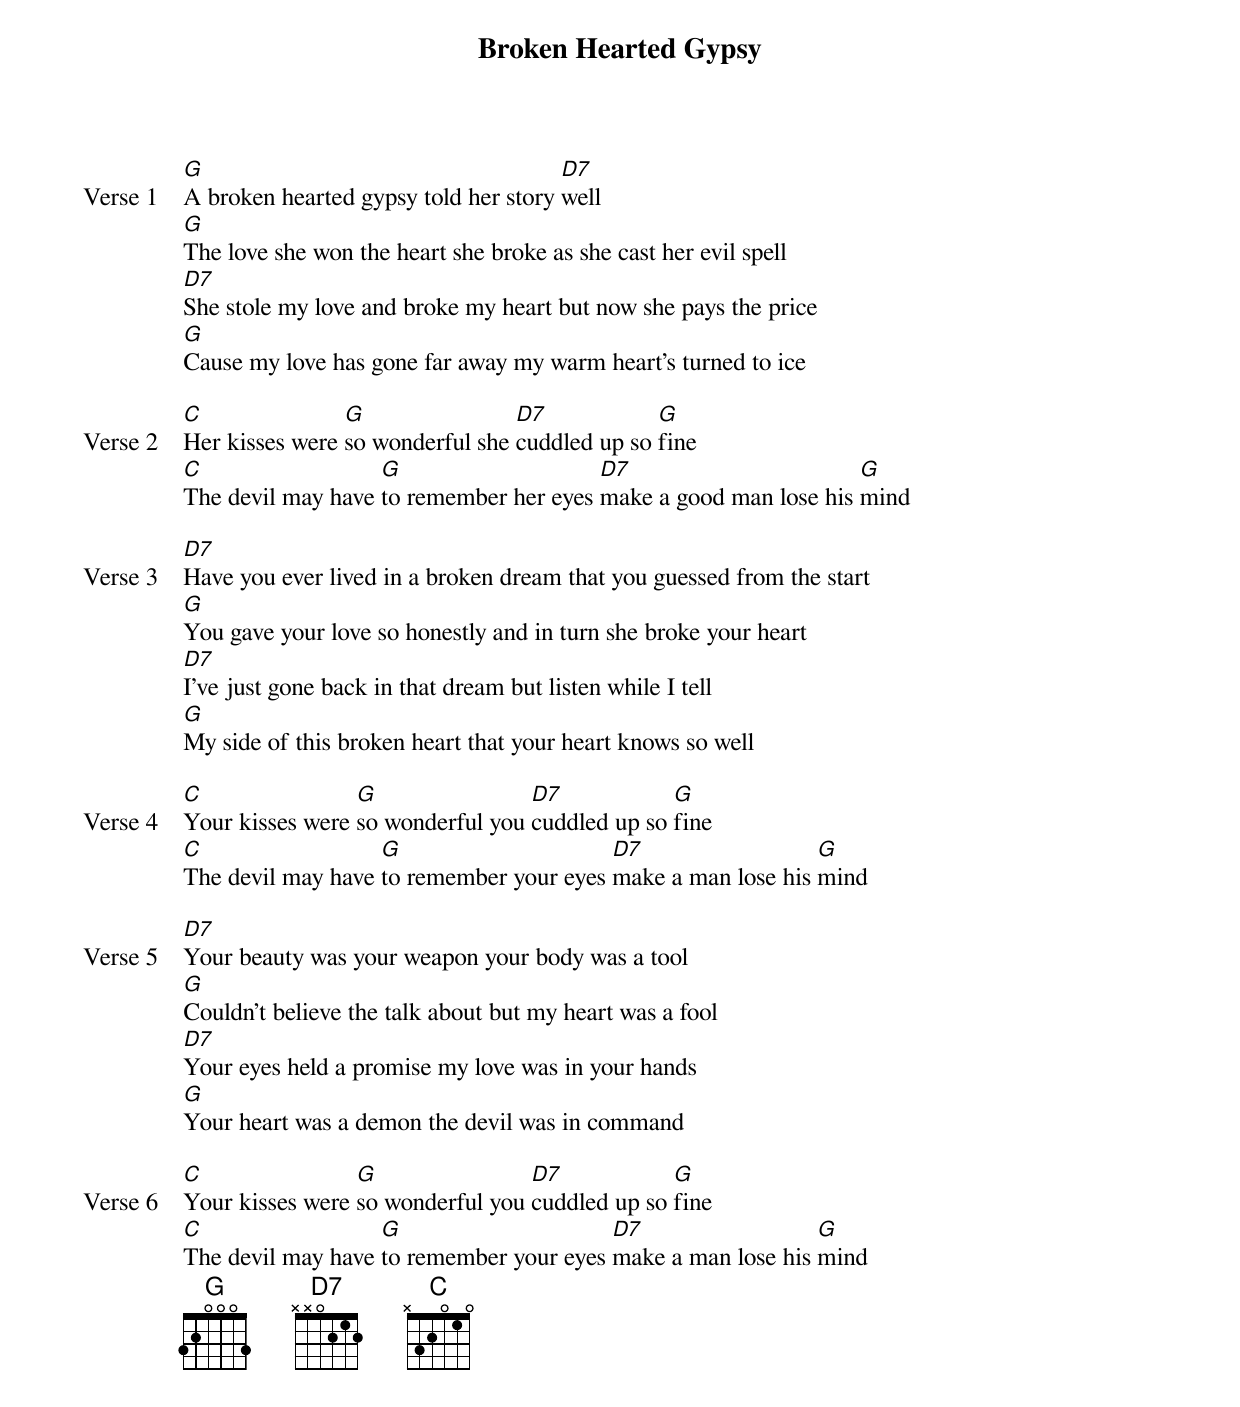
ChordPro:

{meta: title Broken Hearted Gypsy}
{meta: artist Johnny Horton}
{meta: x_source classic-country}
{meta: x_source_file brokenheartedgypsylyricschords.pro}
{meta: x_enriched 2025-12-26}

{start_of_verse: Verse 1}
[G]A broken hearted gypsy told her story [D7]well
[G]The love she won the heart she broke as she cast her evil spell
[D7]She stole my love and broke my heart but now she pays the price
[G]Cause my love has gone far away my warm heart’s turned to ice
{end_of_verse}

{start_of_verse: Verse 2}
[C]Her kisses were [G]so wonderful she [D7]cuddled up so [G]fine
[C]The devil may have [G]to remember her eyes [D7]make a good man lose his [G]mind
{end_of_verse}

{start_of_verse: Verse 3}
[D7]Have you ever lived in a broken dream that you guessed from the start
[G]You gave your love so honestly and in turn she broke your heart
[D7]I’ve just gone back in that dream but listen while I tell
[G]My side of this broken heart that your heart knows so well
{end_of_verse}

{start_of_verse: Verse 4}
[C]Your kisses were [G]so wonderful you [D7]cuddled up so [G]fine
[C]The devil may have [G]to remember your eyes [D7]make a man lose his [G]mind
{end_of_verse}

{start_of_verse: Verse 5}
[D7]Your beauty was your weapon your body was a tool
[G]Couldn’t believe the talk about but my heart was a fool
[D7]Your eyes held a promise my love was in your hands
[G]Your heart was a demon the devil was in command
{end_of_verse}

{start_of_verse: Verse 6}
[C]Your kisses were [G]so wonderful you [D7]cuddled up so [G]fine
[C]The devil may have [G]to remember your eyes [D7]make a man lose his [G]mind
{end_of_verse}
